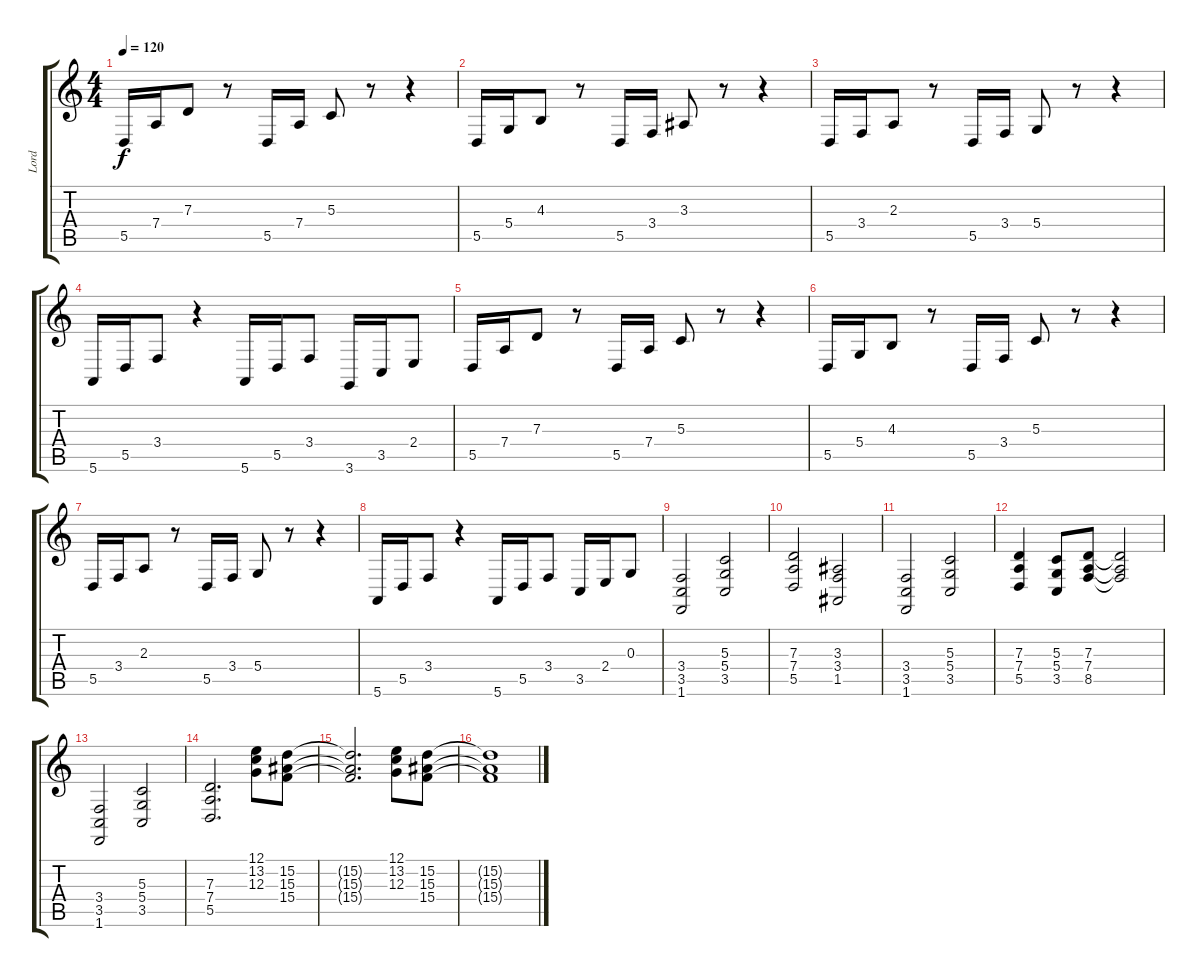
\track ("Lord" "Lord") {instrument tremolostrings}
\staff {score tabs}
\tuning (E4 B3 G3 D3 A2 E2) {hide}
\ts (4 4)
\tempo 120
\clef g2
\ks c
5.5.16{dy f} 7.4.16 7.3.8 r.8 5.5.16 7.4.16 5.3.8 r.8 r.4 |
5.5.16 5.4.16 4.3.8 r.8 5.5.16 3.4.16 3.3.8 r.8 r.4 |
5.5.16 3.4.16 2.3.8 r.8 5.5.16 3.4.16 5.4.8 r.8 r.4 |
5.6.16 5.5.16 3.4.8 r.4 5.6.16 5.5.16 3.4.8 3.6.16 3.5.16 2.4.8 |
5.5.16 7.4.16 7.3.8 r.8 5.5.16 7.4.16 5.3.8 r.8 r.4 |
5.5.16 5.4.16 4.3.8 r.8 5.5.16 3.4.16 5.3.8 r.8 r.4 |
5.5.16 3.4.16 2.3.8 r.8 5.5.16 3.4.16 5.4.8 r.8 r.4 |
5.6.16 5.5.16 3.4.8 r.4 5.6.16 5.5.16 3.4.8 3.5.16 2.4.16 0.3.8 |
(3.4 3.5 1.6).2 (5.3 5.4 3.5).2 |
(7.3 7.4 5.5).2 (3.3 3.4 1.5).2 |
(3.4 3.5 1.6).2 (5.3 5.4 3.5).2 |
(7.3 7.4 5.5).4 (5.3 5.4 3.5).8 (7.3 7.4 8.5).8 (7.3{t} 7.4{t} 8.5{t}).2 |
(3.4 3.5 1.6).2 (5.3 5.4 3.5).2 |
(7.3 7.4 5.5).2{d} (12.1 13.2 12.3).8{instrument synthstrings1} (15.2 15.3 15.4).8 |
(15.2{t} 15.3{t} 15.4{t}).2{d} (12.1 13.2 12.3).8 (15.2 15.3 15.4).8 |
(15.2{t} 15.3{t} 15.4{t}).1
